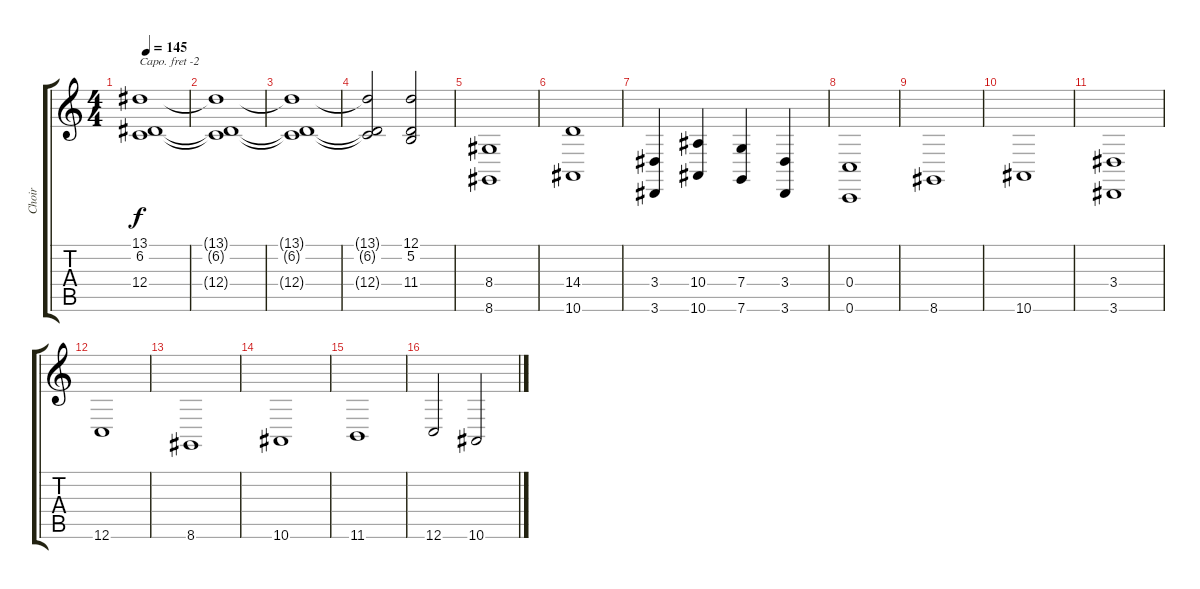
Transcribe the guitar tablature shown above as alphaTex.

\track ("Choir" "Choir") {instrument choiraahs}
\staff {score tabs}
\capo -2
\tuning (E4 B3 G3 D3 A2 D2) {hide}
\ts (4 4)
\tempo 145
\clef g2
\ks c
(13.1 6.2 12.4).1{dy f} |
(13.1{t} 6.2{t} 12.4{t}).1 |
(13.1{t} 6.2{t} 12.4{t}).1 |
(13.1{t} 6.2{t} 12.4{t}).2 (12.1 5.2 11.4).2 |
(8.4 8.6).1 |
(14.4 10.6).1 |
(3.4 3.6).4 (10.4 10.6).4 (7.4 7.6).4 (3.4 3.6).4 |
(0.4 0.6).1 |
8.6.1 |
10.6.1 |
(3.4 3.6).1 |
12.6.1 |
8.6.1 |
10.6.1 |
11.6.1 |
12.6.2 10.6.2
